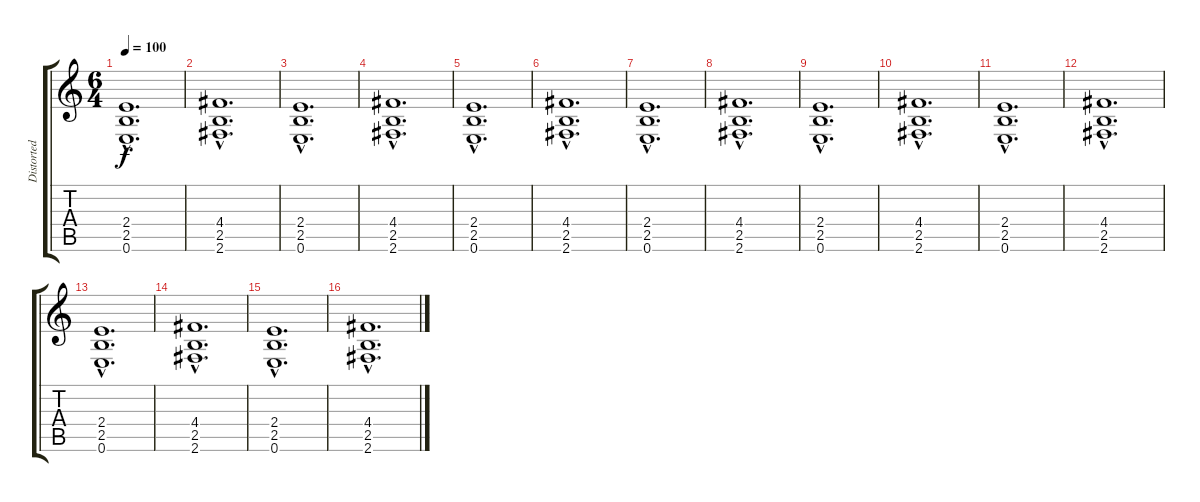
\track ("Distorted Guitar" "Distorted ") {instrument distortionguitar}
\staff {score tabs}
\tuning (E4 B3 G3 D3 A2 E2) {hide}
\ts (6 4)
\tempo 100
\clef g2
\ks c
(2.4{hac} 2.5{hac} 0.6{hac}).1{d dy f} |
(4.4{hac} 2.5{hac} 2.6{hac}).1{d} |
(2.4{hac} 2.5{hac} 0.6{hac}).1{d} |
(4.4{hac} 2.5{hac} 2.6{hac}).1{d} |
(2.4{hac} 2.5{hac} 0.6{hac}).1{d} |
(4.4{hac} 2.5{hac} 2.6{hac}).1{d} |
(2.4{hac} 2.5{hac} 0.6{hac}).1{d} |
(4.4{hac} 2.5{hac} 2.6{hac}).1{d} |
(2.4{hac} 2.5{hac} 0.6{hac}).1{d} |
(4.4{hac} 2.5{hac} 2.6{hac}).1{d} |
(2.4{hac} 2.5{hac} 0.6{hac}).1{d} |
(4.4{hac} 2.5{hac} 2.6{hac}).1{d} |
(2.4{hac} 2.5{hac} 0.6{hac}).1{d} |
(4.4{hac} 2.5{hac} 2.6{hac}).1{d} |
(2.4{hac} 2.5{hac} 0.6{hac}).1{d} |
(4.4{hac} 2.5{hac} 2.6{hac}).1{d}
